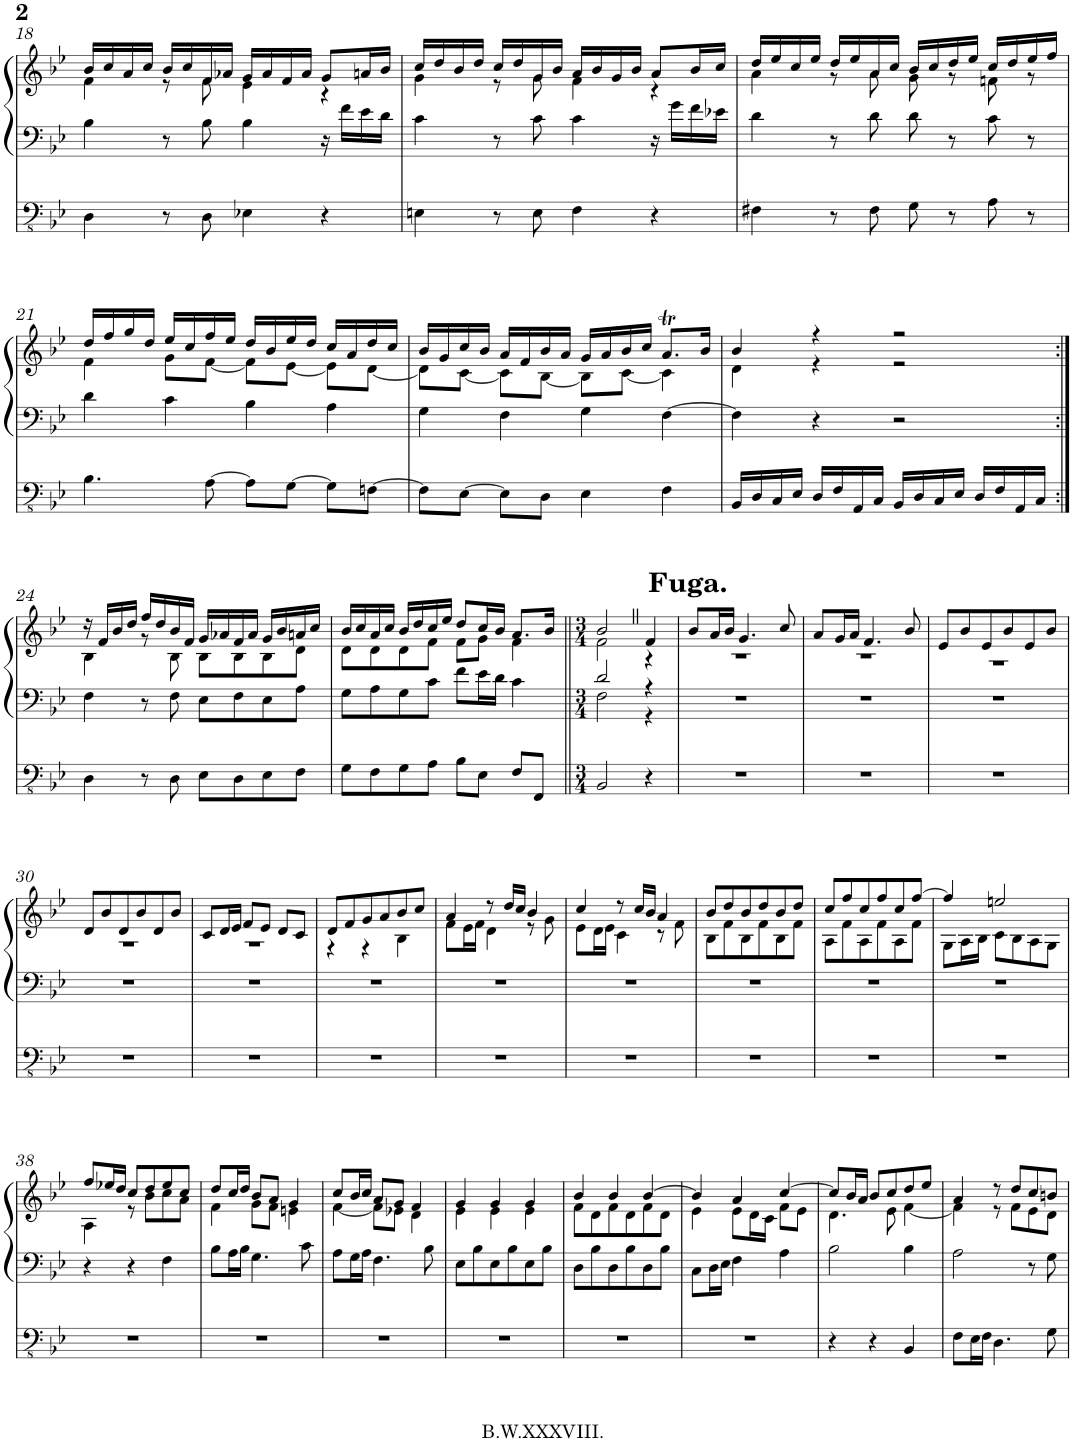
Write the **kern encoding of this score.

**kern	**kern	**kern
*part1	*part1	*part1
*staff3	*staff2	*staff1
*I"Pipe Organ	*	*
*I'Org.	*	*
!!LO:PB:g=z
*clefFv4	*clefF4	*clefG2
*k[b-e-]	*k[b-e-]	*k[b-e-]
*M4/4	*M4/4	*M4/4
*met(c)	*met(c)	*met(c)
=18	=18	=18
*	*	*^
4DD\	4B-\	16b-/LL	4f\
.	.	16cc/	.
.	.	16a/	.
.	.	16cc/JJ	.
8r	8r	16b-/LL	8r
.	.	16cc/	.
8DD\	8B-\	16f/	8f\
.	.	16a-X/JJ	.
4EE-X\	4B-\	16g/LL	4e-\
.	.	16a-/	.
.	.	16f/	.
.	.	16a-/JJ	.
4r	16r	8g/L	4r
.	16f\LL	.	.
.	16e-\	16an/L	.
.	16d\JJ	16b-/JJ	.
=19	=19	=19	=19
4EEn\	4c\	16cc/LL	4g\
.	.	16dd/	.
.	.	16b-/	.
.	.	16dd/JJ	.
8r	8r	16cc/LL	8r
.	.	16dd/	.
8EE\	8c\	16g/	8g\
.	.	16b-/JJ	.
4FF\	4c\	16a/LL	4f\
.	.	16b-/	.
.	.	16g/	.
.	.	16b-/JJ	.
4r	16r	8a/L	4r
.	16g\LL	.	.
.	16f\	16b-/L	.
.	16e-X\JJ	16cc/JJ	.
=20	=20	=20	=20
4FF#X\	4d\	16dd/LL	4a\
.	.	16ee-/	.
.	.	16cc/	.
.	.	16ee-/JJ	.
8r	8r	16dd/LL	8r
.	.	16ee-/	.
8FF#\	8d\	16a/	8a\
.	.	16cc/JJ	.
8GG\	8d\	16b-/LL	8g\
.	.	16cc/	.
8r	8r	16dd/	8r
.	.	16ee-/JJ	.
8AA\	8c\	16cc/LL	8fn\
.	.	16dd/	.
8r	8r	16ee-/	8r
.	.	16ff/JJ	.
!!LO:LB:g=z	!!
=21	=21	=21	=21
4.BB-\	4d\	16dd/LL	4f\
.	.	16ff/	.
.	.	16gg/	.
.	.	16dd/JJ	.
.	4c\	16ee-/LL	8g\L
.	.	16cc/	.
[8AA\	.	16ff/	[8f\J
.	.	16ee-/JJ	.
8AA\L]	4B-\	16dd/LL	8f\L]
.	.	16b-/	.
[8GG\J	.	16ee-/	[8e-\J
.	.	16dd/JJ	.
8GG\L]	4A\	16cc/LL	8e-\L]
.	.	16a/	.
[8FFn\J	.	16dd/	[8d\J
.	.	16cc/JJ	.
=22	=22	=22	=22
8FF\L]	4G\	16b-/LL	8d\L]
.	.	16g/	.
[8EE-\J	.	16cc/	[8c\J
.	.	16b-/JJ	.
8EE-\L]	4F\	16a/LL	8c\L]
.	.	16f/	.
8DD\J	.	16b-/	[8B-\J
.	.	16a/JJ	.
4EE-\	4G\	16g/LL	8B-\L]
.	.	16a/	.
.	.	16b-/	[8c\J
.	.	16cc/JJ	.
4FF\	[4F\	8.at/L	4c\]
.	.	16b-/Jk	.
=23	=23	=23	=23
16BBB-/LL	4F\]	4b-/	4d\
16DD/	.	.	.
16CC/	.	.	.
16EE-/JJ	.	.	.
16DD/LL	4r	4r	4r
16FF/	.	.	.
16AAA/	.	.	.
16CC/JJ	.	.	.
16BBB-/LL	2r	2r	2r
16DD/	.	.	.
16CC/	.	.	.
16EE-/JJ	.	.	.
16DD/LL	.	.	.
16FF/	.	.	.
16AAA/	.	.	.
16CC/JJ	.	.	.
!!LO:LB:g=z	!!
=24:|!	=24:|!	=24:|!	=24:|!
4DD\	4F\	16r	4B-\
.	.	16f/LL	.
.	.	16b-/	.
.	.	16dd/JJ	.
8r	8r	16ff/LL	8r
.	.	16dd/	.
8DD\	8F\	16b-/	8B-\
.	.	16f/JJ	.
8EE-\L	8E-\L	16g/LL	8B-\L
.	.	16a-X/	.
8DD\	8F\	16f/	8B-\
.	.	16a-/JJ	.
8EE-\	8E-\	16g/LL	8B-\
.	.	16b-/	.
8FF\J	8A\J	16an/	8d\J
.	.	16cc/JJ	.
=25	=25	=25	=25
8GG\L	8G\L	16b-/LL	8d\L
.	.	16cc/	.
8FF\	8A\	16a/	8d\
.	.	16cc/JJ	.
8GG\	8G\	16b-/LL	8d\
.	.	16dd/	.
8AA\J	8c\J	16cc/	8f\J
.	.	16ee-/JJ	.
8BB-\L	8f\L	8dd/L	8f\L
8EE-\J	16e-\L	16cc/L	8g\J
.	16d\JJ	16b-/JJ	.
8FF/L	4c\	8.a/L	4f\
8FFF/J	.	.	.
.	.	16b-/Jk	.
=26||	=26||	=26||	=26||
*M3/4	*M3/4	*M3/4	*
*	*^	*	*
2BBB-/	2d/	2F\	2b-Z/	2f\
!	!	!	!LO:TX:a:B:t=Fuga.	!
4r	4r	4r	4f/	4r
*	*v	*v	*	*
=27	=27	=27	=27
2.r	2.r	8b-/L	2.r
.	.	16a/L	.
.	.	16b-/JJ	.
.	.	4.g/	.
.	.	8cc/	.
=28	=28	=28	=28
2.r	2.r	8a/L	2.r
.	.	16g/L	.
.	.	16a/JJ	.
.	.	4.f/	.
.	.	8b-/	.
=29	=29	=29	=29
2.r	2.r	8e-/L	2.r
.	.	8b-/	.
.	.	8e-/	.
.	.	8b-/	.
.	.	8e-/	.
.	.	8b-/J	.
!!LO:LB:g=z	!!
=30	=30	=30	=30
2.r	2.r	8d/L	2.r
.	.	8b-/	.
.	.	8d/	.
.	.	8b-/	.
.	.	8d/	.
.	.	8b-/J	.
=31	=31	=31	=31
2.r	2.r	8c/L	2.r
.	.	16d/L	.
.	.	16e-/JJ	.
.	.	8f/L	.
.	.	8e-/J	.
.	.	8d/L	.
.	.	8c/J	.
=32	=32	=32	=32
2.r	2.r	8d/L	4r
.	.	8f/	.
.	.	8g/	4r
.	.	8a/	.
.	.	8b-/	4B-\
.	.	8cc/J	.
=33	=33	=33	=33
2.r	2.r	4a/	8f\L
.	.	.	16e-\L
.	.	.	16f\JJ
.	.	8r	4d\
.	.	16dd/LL	.
.	.	16cc/JJ	.
.	.	4b-/	8r
.	.	.	8g\
=34	=34	=34	=34
2.r	2.r	4cc/	8e-\L
.	.	.	16d\L
.	.	.	16e-\JJ
.	.	8r	4c\
.	.	16cc/LL	.
.	.	16b-/JJ	.
.	.	4a/	8r
.	.	.	8f\
=35	=35	=35	=35
2.r	2.r	8b-/L	8B-\L
.	.	8dd/	8f\
.	.	8b-/	8B-\
.	.	8dd/	8f\
.	.	8b-/	8B-\
.	.	8dd/J	8f\J
=36	=36	=36	=36
2.r	2.r	8cc/L	8A\L
.	.	8ff/	8f\
.	.	8cc/	8A\
.	.	8ff/	8f\
.	.	8cc/	8A\
.	.	[8ff/J	8f\J
=37	=37	=37	=37
2.r	2.r	4ff/]	8G\L
.	.	.	16A\L
.	.	.	16B-\JJ
.	.	2een/	8c\L
.	.	.	8B-\
.	.	.	8A\
.	.	.	8G\J
!!LO:LB:g=z	!!
=38	=38	=38	=38
2.r	4r	8ff/L	4A\
.	.	16ee-X/L	.
.	.	16dd/JJ	.
.	4r	8cc/L	8r
.	.	8dd/	8b-\L
.	4F\	8ee-/	8cc\
.	.	8cc/J	8a\J
=39	=39	=39	=39
2.r	8B-\L	8dd/L	4f\
.	16A\L	16cc/L	.
.	16B-\JJ	16dd/JJ	.
.	4.G\	8b-/L	8g\L
.	.	8a/J	8f\J
.	.	4g/	4en\
.	8c\	.	.
=40	=40	=40	=40
2.r	8A\L	8cc/L	[4f\
.	16G\L	16b-/L	.
.	16A\JJ	16cc/JJ	.
.	4.F\	8a/L	8f\L]
.	.	8g/J	8e-X\J
.	.	4f/	4d\
.	8B-\	.	.
=41	=41	=41	=41
2.r	8E-\L	4g/	4e-\
.	8B-\	.	.
.	8E-\	4g/	4e-\
.	8B-\	.	.
.	8E-\	4g/	4e-\
.	8B-\J	.	.
=42	=42	=42	=42
2.r	8D\L	4b-/	8f\L
.	8B-\	.	8d\
.	8D\	4b-/	8f\
.	8B-\	.	8d\
.	8D\	[4b-/	8f\
.	8B-\J	.	8d\J
=43	=43	=43	=43
2.r	8C\L	4b-/]	4e-\
.	16D\L	.	.
.	16E-\JJ	.	.
.	4F\	4a/	8e-\L
.	.	.	16d\L
.	.	.	16c\JJ
.	4A\	[4cc/	8f\L
.	.	.	8e-\J
=44	=44	=44	=44
4r	2B-\	8cc/L]	4.d\
.	.	16b-/L	.
.	.	16a/JJ	.
4r	.	8b-/L	.
.	.	8cc/	8e-\
4BBB-/	4B-\	8dd/	[4f\
.	.	8ee-/J	.
=45	=45	=45	=45
8FF\L	2A\	4a/	4f\]
16EE-\L	.	.	.
16FF\JJ	.	.	.
4.DD\	.	8r	8r
.	.	8dd/L	8f\L
.	8r	8cc/	8e-\
8GG\	8G\	8bn/J	8d\J
*	*	*v	*v
=	=	=
*-	*-	*-
